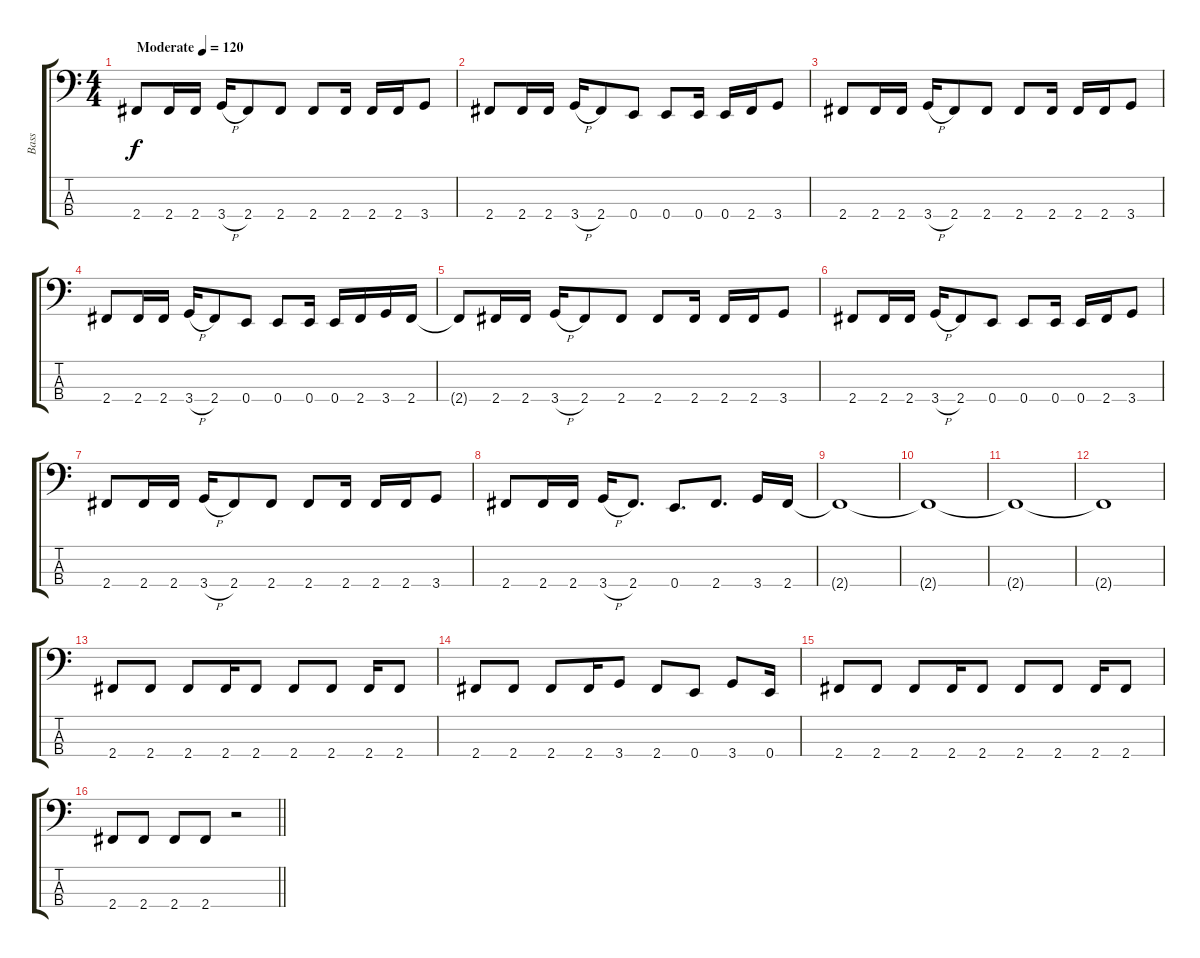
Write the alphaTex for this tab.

\track ("Bass" "Bass") {instrument electricbassfinger}
\staff {score tabs}
\tuning (G2 D2 A1 E1) {hide}
\ts (4 4)
\tempo (120 "Moderate")
\clef f4
\ks c
2.4.8{dy f instrument electricbassfinger} 2.4.16 2.4.16 3.4{h}.16 2.4.8 2.4.8 2.4.8 2.4.16 2.4.16 2.4.16 3.4.8 |
2.4.8 2.4.16 2.4.16 3.4{h}.16 2.4.8 0.4.8 0.4.8 0.4.16 0.4.16 2.4.16 3.4.8 |
2.4.8 2.4.16 2.4.16 3.4{h}.16 2.4.8 2.4.8 2.4.8 2.4.16 2.4.16 2.4.16 3.4.8 |
2.4.8 2.4.16 2.4.16 3.4{h}.16 2.4.8 0.4.8 0.4.8 0.4.16 0.4.16 2.4.16 3.4.16 2.4.16 |
2.4{t}.8 2.4.16 2.4.16 3.4{h}.16 2.4.8 2.4.8 2.4.8 2.4.16 2.4.16 2.4.16 3.4.8 |
2.4.8 2.4.16 2.4.16 3.4{h}.16 2.4.8 0.4.8 0.4.8 0.4.16 0.4.16 2.4.16 3.4.8 |
2.4.8 2.4.16 2.4.16 3.4{h}.16 2.4.8 2.4.8 2.4.8 2.4.16 2.4.16 2.4.16 3.4.8 |
2.4.8 2.4.16 2.4.16 3.4{h}.16 2.4.8{d} 0.4.8{d} 2.4.8{d} 3.4.16 2.4.16 |
2.4{t}.1 |
2.4{t}.1 |
2.4{t}.1 |
2.4{t}.1 |
2.4.8 2.4.8 2.4.8 2.4.16 2.4.8 2.4.8 2.4.8 2.4.16 2.4.8 |
2.4.8 2.4.8 2.4.8 2.4.16 3.4.8 2.4.8 0.4.8 3.4.8 0.4.16 |
2.4.8 2.4.8 2.4.8 2.4.16 2.4.8 2.4.8 2.4.8 2.4.16 2.4.8 |
\barLineRight lightlight
2.4.8 2.4.8 2.4.8 2.4.8 r.2
